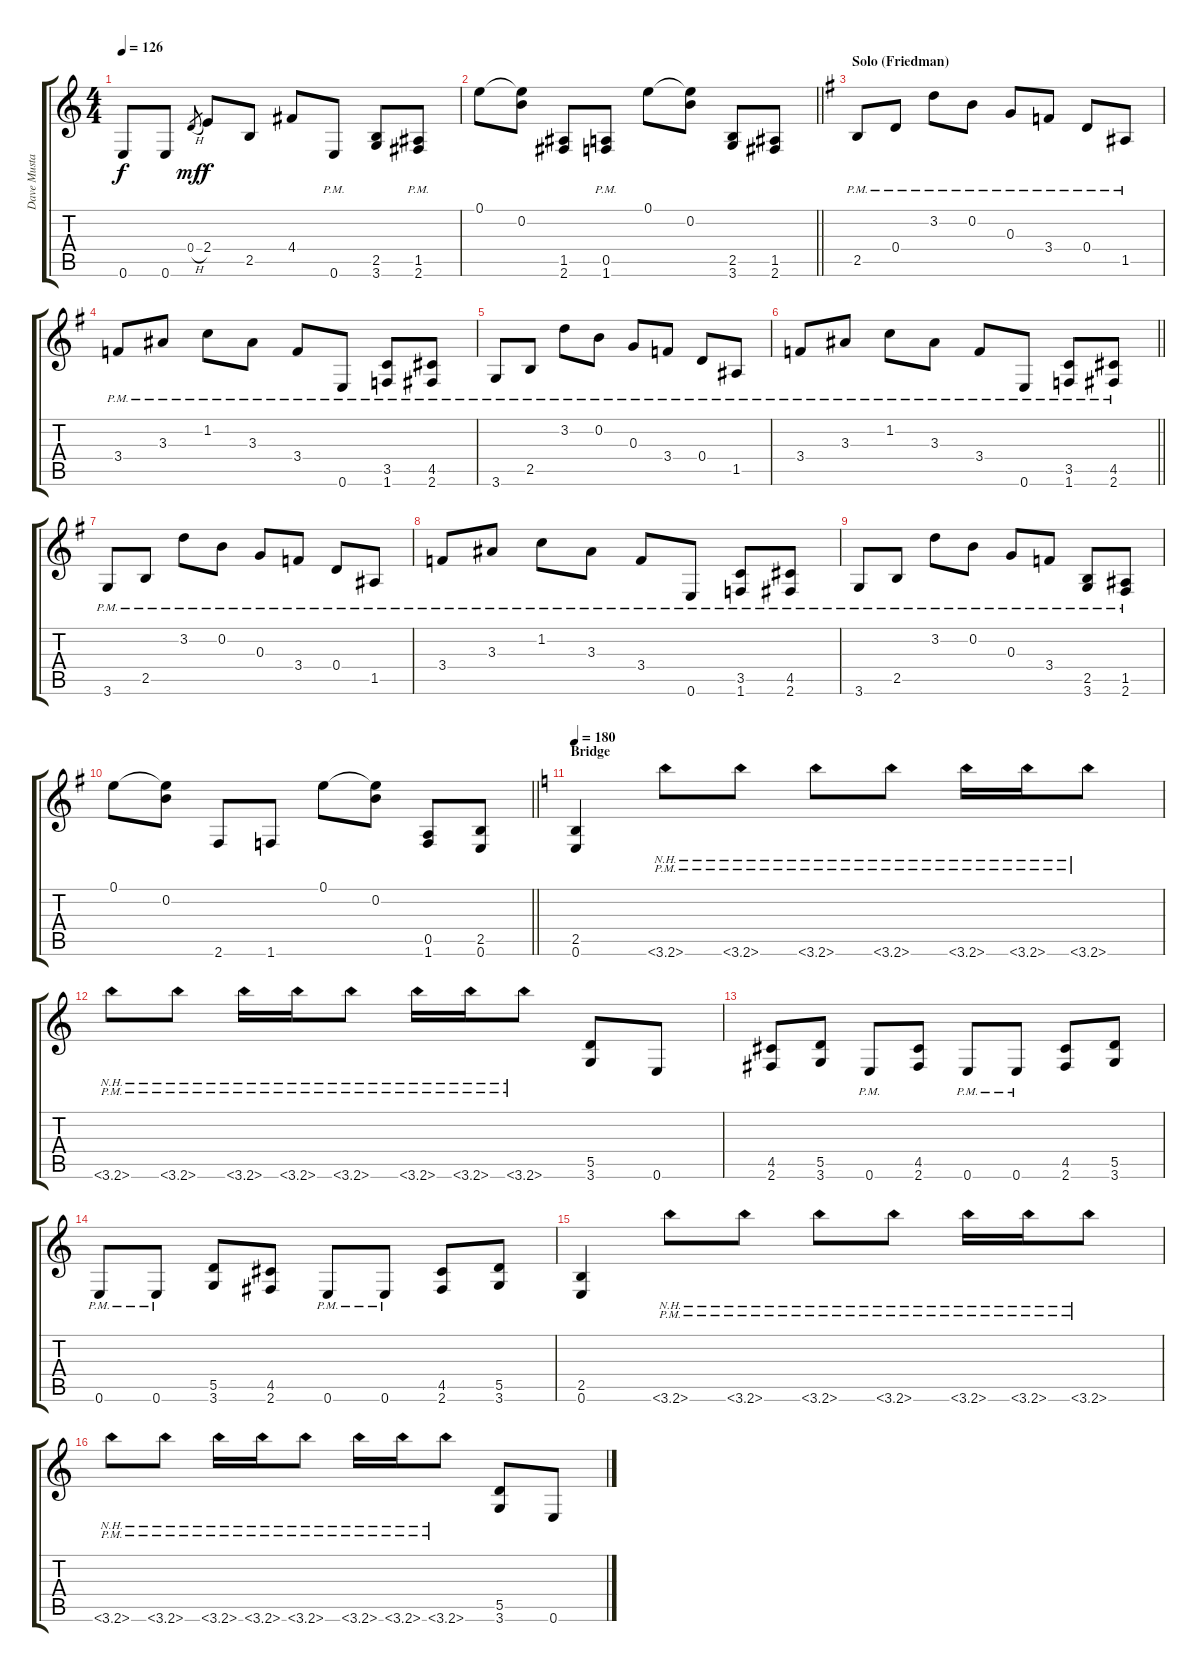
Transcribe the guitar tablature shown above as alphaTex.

\track ("Dave Mustaine" "Dave Musta") {instrument distortionguitar}
\staff {score tabs}
\tuning (E4 B3 G3 D3 A2 E2) {hide}
\ts (4 4)
\tempo 126
\clef g2
\ks c
0.6.8{dy f} 0.6.8 0.4{h}.8{gr dy mf} 2.4.8{dy f} 2.5.8 4.4.8 0.6{pm}.8 (2.5 3.6).8 (1.5{pm} 2.6{pm}).8 |
\barLineRight lightlight
0.1.8 (0.1{t} 0.2).8 (1.5 2.6).8 (0.5{pm} 1.6{pm}).8 0.1.8 (0.1{t} 0.2).8 (2.5 3.6).8 (1.5 2.6).8 |
\section ("" "Solo (Friedman)")
\ks g
2.5{pm}.8 0.4{pm}.8 3.2{pm}.8 0.2{pm}.8 0.3{pm}.8 3.4{pm}.8 0.4{pm}.8 1.5{pm}.8 |
3.4{pm}.8 3.3{pm}.8 1.2{pm}.8 3.3{pm}.8 3.4{pm}.8 0.6{pm}.8 (3.5{pm} 1.6{pm}).8 (4.5{pm} 2.6{pm}).8 |
3.6{pm}.8 2.5{pm}.8 3.2{pm}.8 0.2{pm}.8 0.3{pm}.8 3.4{pm}.8 0.4{pm}.8 1.5{pm}.8 |
\barLineRight lightlight
3.4{pm}.8 3.3{pm}.8 1.2{pm}.8 3.3{pm}.8 3.4{pm}.8 0.6{pm}.8 (3.5{pm} 1.6{pm}).8 (4.5{pm} 2.6{pm}).8 |
3.6{pm}.8 2.5{pm}.8 3.2{pm}.8 0.2{pm}.8 0.3{pm}.8 3.4{pm}.8 0.4{pm}.8 1.5{pm}.8 |
3.4{pm}.8 3.3{pm}.8 1.2{pm}.8 3.3{pm}.8 3.4{pm}.8 0.6{pm}.8 (3.5{pm} 1.6{pm}).8 (4.5{pm} 2.6{pm}).8 |
3.6{pm}.8 2.5{pm}.8 3.2{pm}.8 0.2{pm}.8 0.3{pm}.8 3.4{pm}.8 (2.5{pm} 3.6).8 (1.5 2.6{pm}).8 |
\barLineRight lightlight
0.1.8 (0.1{t} 0.2).8 2.6.8 1.6.8 0.1.8 (0.1{t} 0.2).8 (0.5 1.6).8 (2.5 0.6).8 |
\section ("" "Bridge")
\tempo 180
\ks c
(2.5 0.6).4 3.6{nh pm}.8 3.6{nh pm}.8 3.6{nh pm}.8 3.6{nh pm}.8 3.6{nh pm}.16 3.6{nh pm}.16 3.6{nh pm}.8 |
3.6{nh pm}.8 3.6{nh pm}.8 3.6{nh pm}.16 3.6{nh pm}.16 3.6{nh pm}.8 3.6{nh pm}.16 3.6{nh pm}.16 3.6{nh pm}.8 (5.5 3.6).8 0.6.8 |
(4.5 2.6).8 (5.5 3.6).8 0.6{pm}.8 (4.5 2.6).8 0.6{pm}.8 0.6{pm}.8 (4.5 2.6).8 (5.5 3.6).8 |
0.6{pm}.8 0.6{pm}.8 (5.5 3.6).8 (4.5 2.6).8 0.6{pm}.8 0.6{pm}.8 (4.5 2.6).8 (5.5 3.6).8 |
(2.5 0.6).4 3.6{nh pm}.8 3.6{nh pm}.8 3.6{nh pm}.8 3.6{nh pm}.8 3.6{nh pm}.16 3.6{nh pm}.16 3.6{nh pm}.8 |
3.6{nh pm}.8 3.6{nh pm}.8 3.6{nh pm}.16 3.6{nh pm}.16 3.6{nh pm}.8 3.6{nh pm}.16 3.6{nh pm}.16 3.6{nh pm}.8 (5.5 3.6).8 0.6.8
